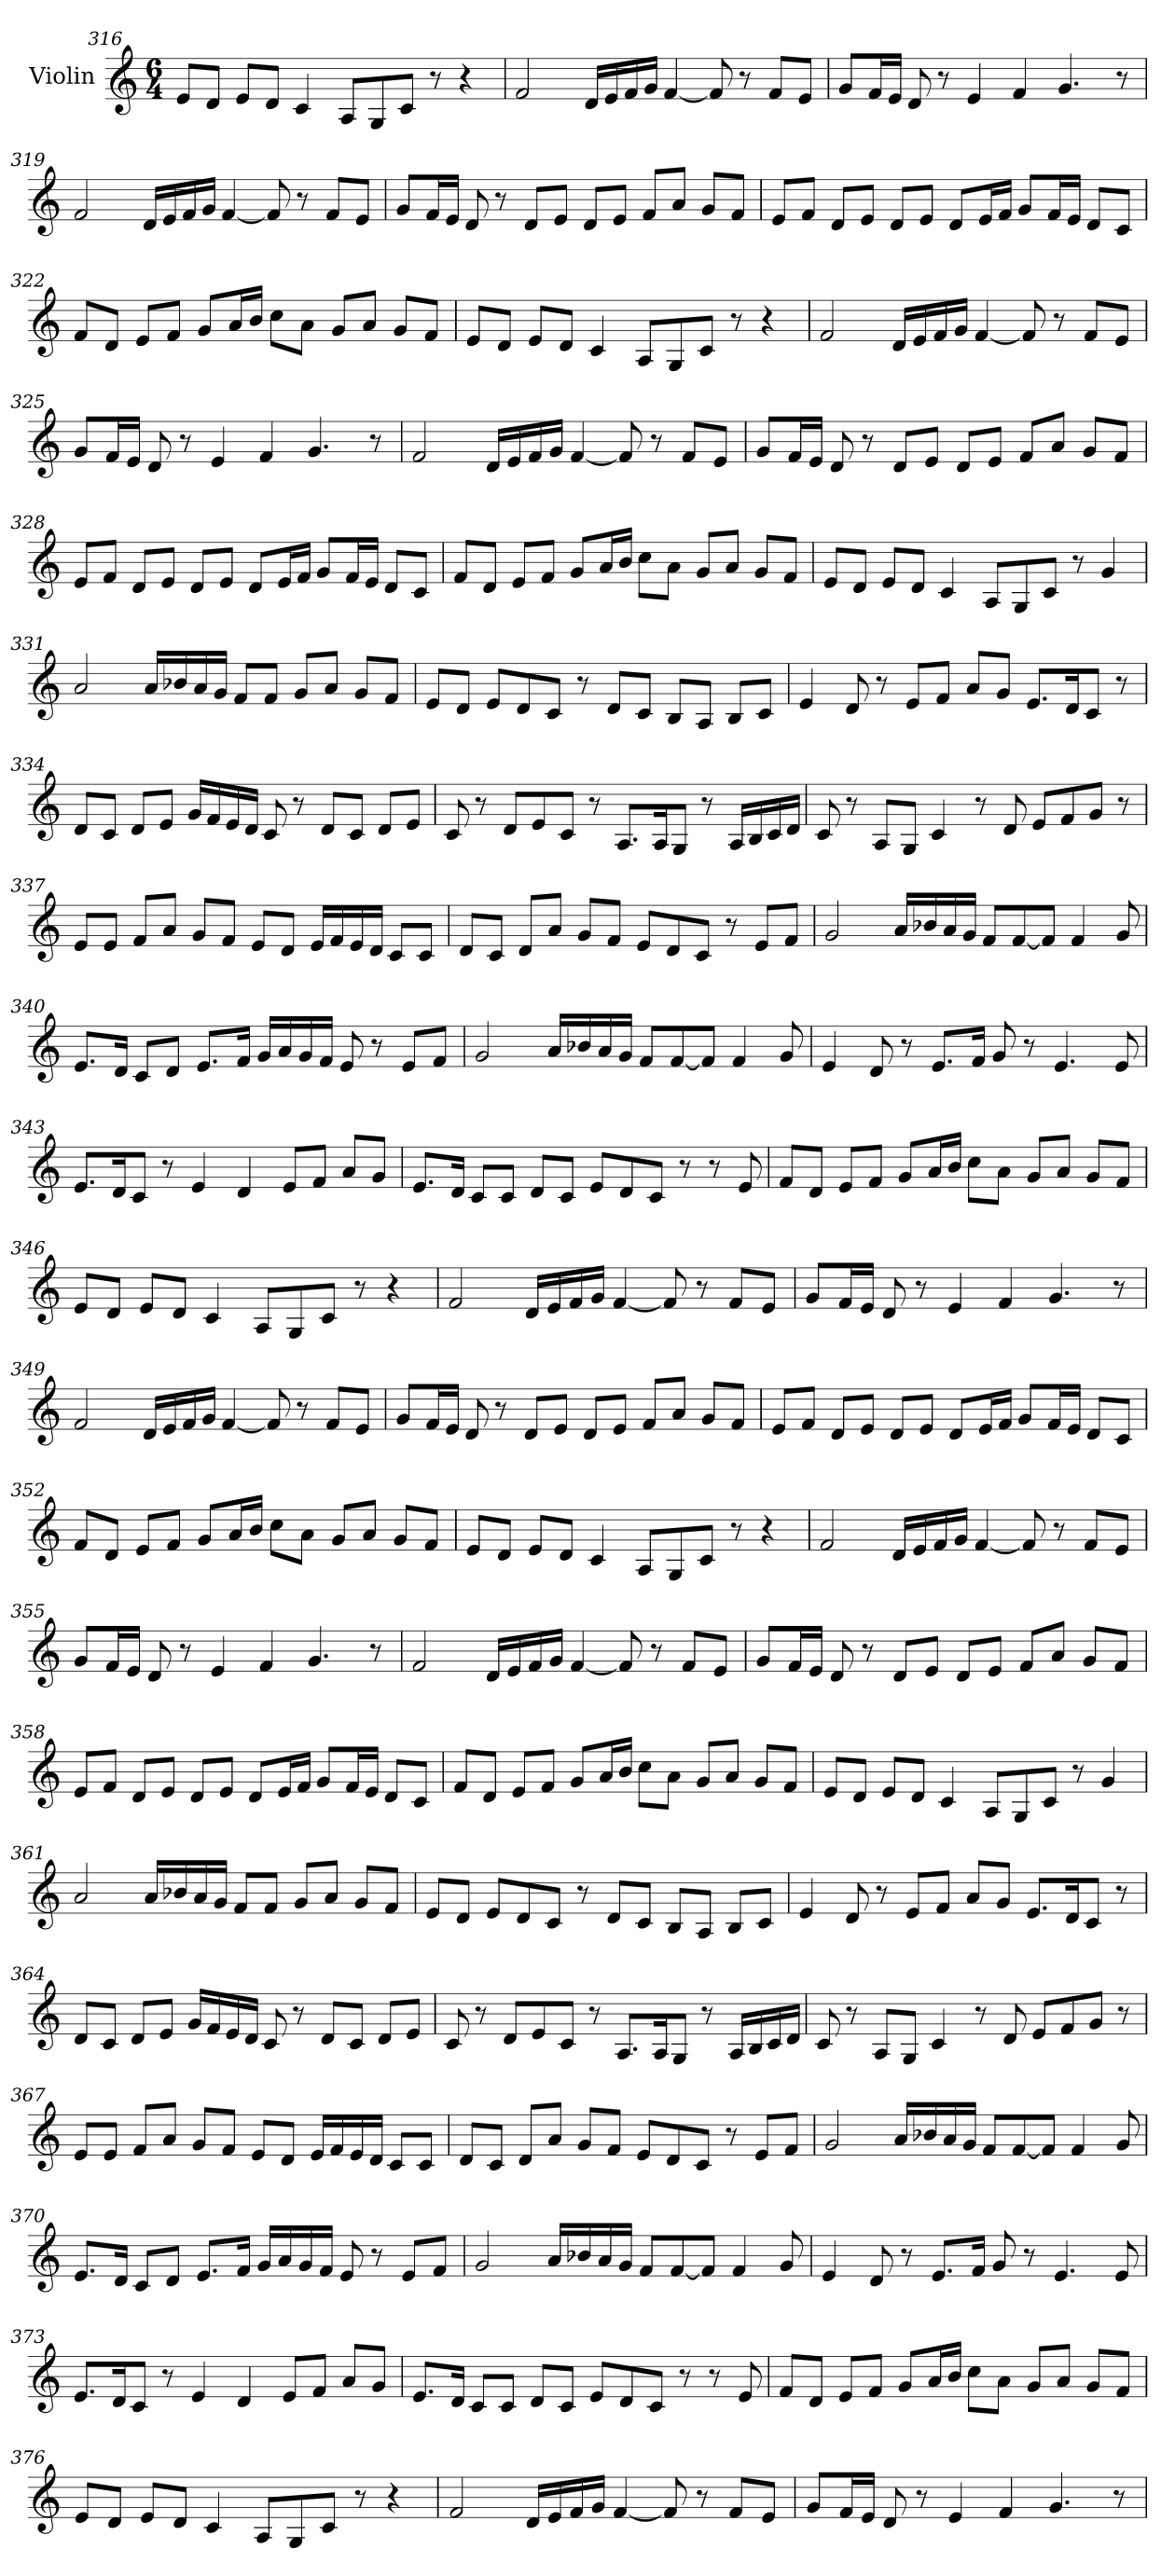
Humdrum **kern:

**kern
*part1
*staff1
*I"Violin
*clefG2
*k[]
*C:
*M6/4
=316
8e/L
8d/J
8e/L
8d/J
4c/
8A/L
8G/
8c/J
8r
4r
=317
2f/
16d/LL
16e/
16f/
16g/JJ
[4f/
8f/]
8r
8f/L
8e/J
!!LO:LB:g=z
=318
8g/L
16f/L
16e/JJ
8d/
8r
4e/
4f/
4.g/
8r
=319
2f/
16d/LL
16e/
16f/
16g/JJ
[4f/
8f/]
8r
8f/L
8e/J
=320
8g/L
16f/L
16e/JJ
8d/
8r
8d/L
8e/J
8d/L
8e/J
8f/L
8a/J
8g/L
8f/J
!!LO:LB:g=z
=321
8e/L
8f/J
8d/L
8e/J
8d/L
8e/J
8d/L
16e/L
16f/JJ
8g/L
16f/L
16e/JJ
8d/L
8c/J
=322
8f/L
8d/J
8e/L
8f/J
8g/L
16a/L
16b/JJ
8cc\L
8a\J
8g/L
8a/J
8g/L
8f/J
!!LO:PB:g=z
=323
8e/L
8d/J
8e/L
8d/J
4c/
8A/L
8G/
8c/J
8r
4r
!!LO:PB:g=z
=324
2f/
16d/LL
16e/
16f/
16g/JJ
[4f/
8f/]
8r
8f/L
8e/J
=325
8g/L
16f/L
16e/JJ
8d/
8r
4e/
4f/
4.g/
8r
=326
2f/
16d/LL
16e/
16f/
16g/JJ
[4f/
8f/]
8r
8f/L
8e/J
!!LO:LB:g=z
=327
8g/L
16f/L
16e/JJ
8d/
8r
8d/L
8e/J
8d/L
8e/J
8f/L
8a/J
8g/L
8f/J
=328
8e/L
8f/J
8d/L
8e/J
8d/L
8e/J
8d/L
16e/L
16f/JJ
8g/L
16f/L
16e/JJ
8d/L
8c/J
=329
8f/L
8d/J
8e/L
8f/J
8g/L
16a/L
16b/JJ
8cc\L
8a\J
8g/L
8a/J
8g/L
8f/J
!!LO:LB:g=z
=330
8e/L
8d/J
8e/L
8d/J
4c/
8A/L
8G/
8c/J
8r
4g/
=331
2a/
16a/LL
16b-X/
16a/
16g/JJ
8f/L
8f/J
8g/L
8a/J
8g/L
8f/J
=332
8e/L
8d/J
8e/L
8d/
8c/J
8r
8d/L
8c/J
8B/L
8A/J
8B/L
8c/J
!!LO:LB:g=z
=333
4e/
8d/
8r
8e/L
8f/J
8a/L
8g/J
8.e/L
16d/K
8c/J
8r
=334
8d/L
8c/J
8d/L
8e/J
16g/LL
16f/
16e/
16d/JJ
8c/
8r
8d/L
8c/J
8d/L
8e/J
=335
8c/
8r
8d/L
8e/
8c/J
8r
8.A/L
16A/K
8G/J
8r
16A/LL
16B/
16c/
16d/JJ
!!LO:PB:g=z
=336
8c/
8r
8A/L
8G/J
4c/
8r
8d/
8e/L
8f/
8g/J
8r
=337
8e/L
8e/J
8f/L
8a/J
8g/L
8f/J
8e/L
8d/J
16e/LL
16f/
16e/
16d/JJ
8c/L
8c/J
!!LO:PB:g=z
=338
8d/L
8c/J
8d/L
8a/J
8g/L
8f/J
8e/L
8d/
8c/J
8r
8e/L
8f/J
!!LO:PB:g=z
=339
2g/
16a/LL
16b-X/
16a/
16g/JJ
8f/L
[8f/
8f/J]
4f/
8g/
=340
8.e/L
16d/Jk
8c/L
8d/J
8.e/L
16f/Jk
16g/LL
16a/
16g/
16f/JJ
8e/
8r
8e/L
8f/J
!!LO:PB:g=z
=341
2g/
16a/LL
16b-X/
16a/
16g/JJ
8f/L
[8f/
8f/J]
4f/
8g/
!!LO:PB:g=z
=342
4e/
8d/
8r
8.e/L
16f/Jk
8g/
8r
4.e/
8e/
=343
8.e/L
16d/K
8c/J
8r
4e/
4d/
8e/L
8f/J
8a/L
8g/J
!!LO:PB:g=z
=344
8.e/L
16d/Jk
8c/L
8c/J
8d/L
8c/J
8e/L
8d/
8c/J
8r
8r
8e/
!!LO:PB:g=z
=345
8f/L
8d/J
8e/L
8f/J
8g/L
16a/L
16b/JJ
8cc\L
8a\J
8g/L
8a/J
8g/L
8f/J
=346
8e/L
8d/J
8e/L
8d/J
4c/
8A/L
8G/
8c/J
8r
4r
!!LO:PB:g=z
=347
2f/
16d/LL
16e/
16f/
16g/JJ
[4f/
8f/]
8r
8f/L
8e/J
!!LO:PB:g=z
=348
8g/L
16f/L
16e/JJ
8d/
8r
4e/
4f/
4.g/
8r
=349
2f/
16d/LL
16e/
16f/
16g/JJ
[4f/
8f/]
8r
8f/L
8e/J
!!LO:PB:g=z
=350
8g/L
16f/L
16e/JJ
8d/
8r
8d/L
8e/J
8d/L
8e/J
8f/L
8a/J
8g/L
8f/J
!!LO:PB:g=z
=351
8e/L
8f/J
8d/L
8e/J
8d/L
8e/J
8d/L
16e/L
16f/JJ
8g/L
16f/L
16e/JJ
8d/L
8c/J
=352
8f/L
8d/J
8e/L
8f/J
8g/L
16a/L
16b/JJ
8cc\L
8a\J
8g/L
8a/J
8g/L
8f/J
!!LO:PB:g=z
=353
8e/L
8d/J
8e/L
8d/J
4c/
8A/L
8G/
8c/J
8r
4r
!!LO:PB:g=z
=354
2f/
16d/LL
16e/
16f/
16g/JJ
[4f/
8f/]
8r
8f/L
8e/J
=355
8g/L
16f/L
16e/JJ
8d/
8r
4e/
4f/
4.g/
8r
!!LO:PB:g=z
=356
2f/
16d/LL
16e/
16f/
16g/JJ
[4f/
8f/]
8r
8f/L
8e/J
!!LO:PB:g=z
=357
8g/L
16f/L
16e/JJ
8d/
8r
8d/L
8e/J
8d/L
8e/J
8f/L
8a/J
8g/L
8f/J
=358
8e/L
8f/J
8d/L
8e/J
8d/L
8e/J
8d/L
16e/L
16f/JJ
8g/L
16f/L
16e/JJ
8d/L
8c/J
!!LO:PB:g=z
=359
8f/L
8d/J
8e/L
8f/J
8g/L
16a/L
16b/JJ
8cc\L
8a\J
8g/L
8a/J
8g/L
8f/J
=360
8e/L
8d/J
8e/L
8d/J
4c/
8A/L
8G/
8c/J
8r
4g/
=361
2a/
16a/LL
16b-X/
16a/
16g/JJ
8f/L
8f/J
8g/L
8a/J
8g/L
8f/J
!!LO:PB:g=z
=362
8e/L
8d/J
8e/L
8d/
8c/J
8r
8d/L
8c/J
8B/L
8A/J
8B/L
8c/J
!!LO:PB:g=z
=363
4e/
8d/
8r
8e/L
8f/J
8a/L
8g/J
8.e/L
16d/K
8c/J
8r
=364
8d/L
8c/J
8d/L
8e/J
16g/LL
16f/
16e/
16d/JJ
8c/
8r
8d/L
8c/J
8d/L
8e/J
!!LO:PB:g=z
=365
8c/
8r
8d/L
8e/
8c/J
8r
8.A/L
16A/K
8G/J
8r
16A/LL
16B/
16c/
16d/JJ
!!LO:PB:g=z
=366
8c/
8r
8A/L
8G/J
4c/
8r
8d/
8e/L
8f/
8g/J
8r
=367
8e/L
8e/J
8f/L
8a/J
8g/L
8f/J
8e/L
8d/J
16e/LL
16f/
16e/
16d/JJ
8c/L
8c/J
!!LO:PB:g=z
=368
8d/L
8c/J
8d/L
8a/J
8g/L
8f/J
8e/L
8d/
8c/J
8r
8e/L
8f/J
!!LO:PB:g=z
=369
2g/
16a/LL
16b-X/
16a/
16g/JJ
8f/L
[8f/
8f/J]
4f/
8g/
=370
8.e/L
16d/Jk
8c/L
8d/J
8.e/L
16f/Jk
16g/LL
16a/
16g/
16f/JJ
8e/
8r
8e/L
8f/J
!!LO:PB:g=z
=371
2g/
16a/LL
16b-X/
16a/
16g/JJ
8f/L
[8f/
8f/J]
4f/
8g/
!!LO:PB:g=z
=372
4e/
8d/
8r
8.e/L
16f/Jk
8g/
8r
4.e/
8e/
=373
8.e/L
16d/K
8c/J
8r
4e/
4d/
8e/L
8f/J
8a/L
8g/J
!!LO:PB:g=z
=374
8.e/L
16d/Jk
8c/L
8c/J
8d/L
8c/J
8e/L
8d/
8c/J
8r
8r
8e/
!!LO:PB:g=z
=375
8f/L
8d/J
8e/L
8f/J
8g/L
16a/L
16b/JJ
8cc\L
8a\J
8g/L
8a/J
8g/L
8f/J
=376
8e/L
8d/J
8e/L
8d/J
4c/
8A/L
8G/
8c/J
8r
4r
!!LO:PB:g=z
=377
2f/
16d/LL
16e/
16f/
16g/JJ
[4f/
8f/]
8r
8f/L
8e/J
!!LO:PB:g=z
=378
8g/L
16f/L
16e/JJ
8d/
8r
4e/
4f/
4.g/
8r
=
*-
